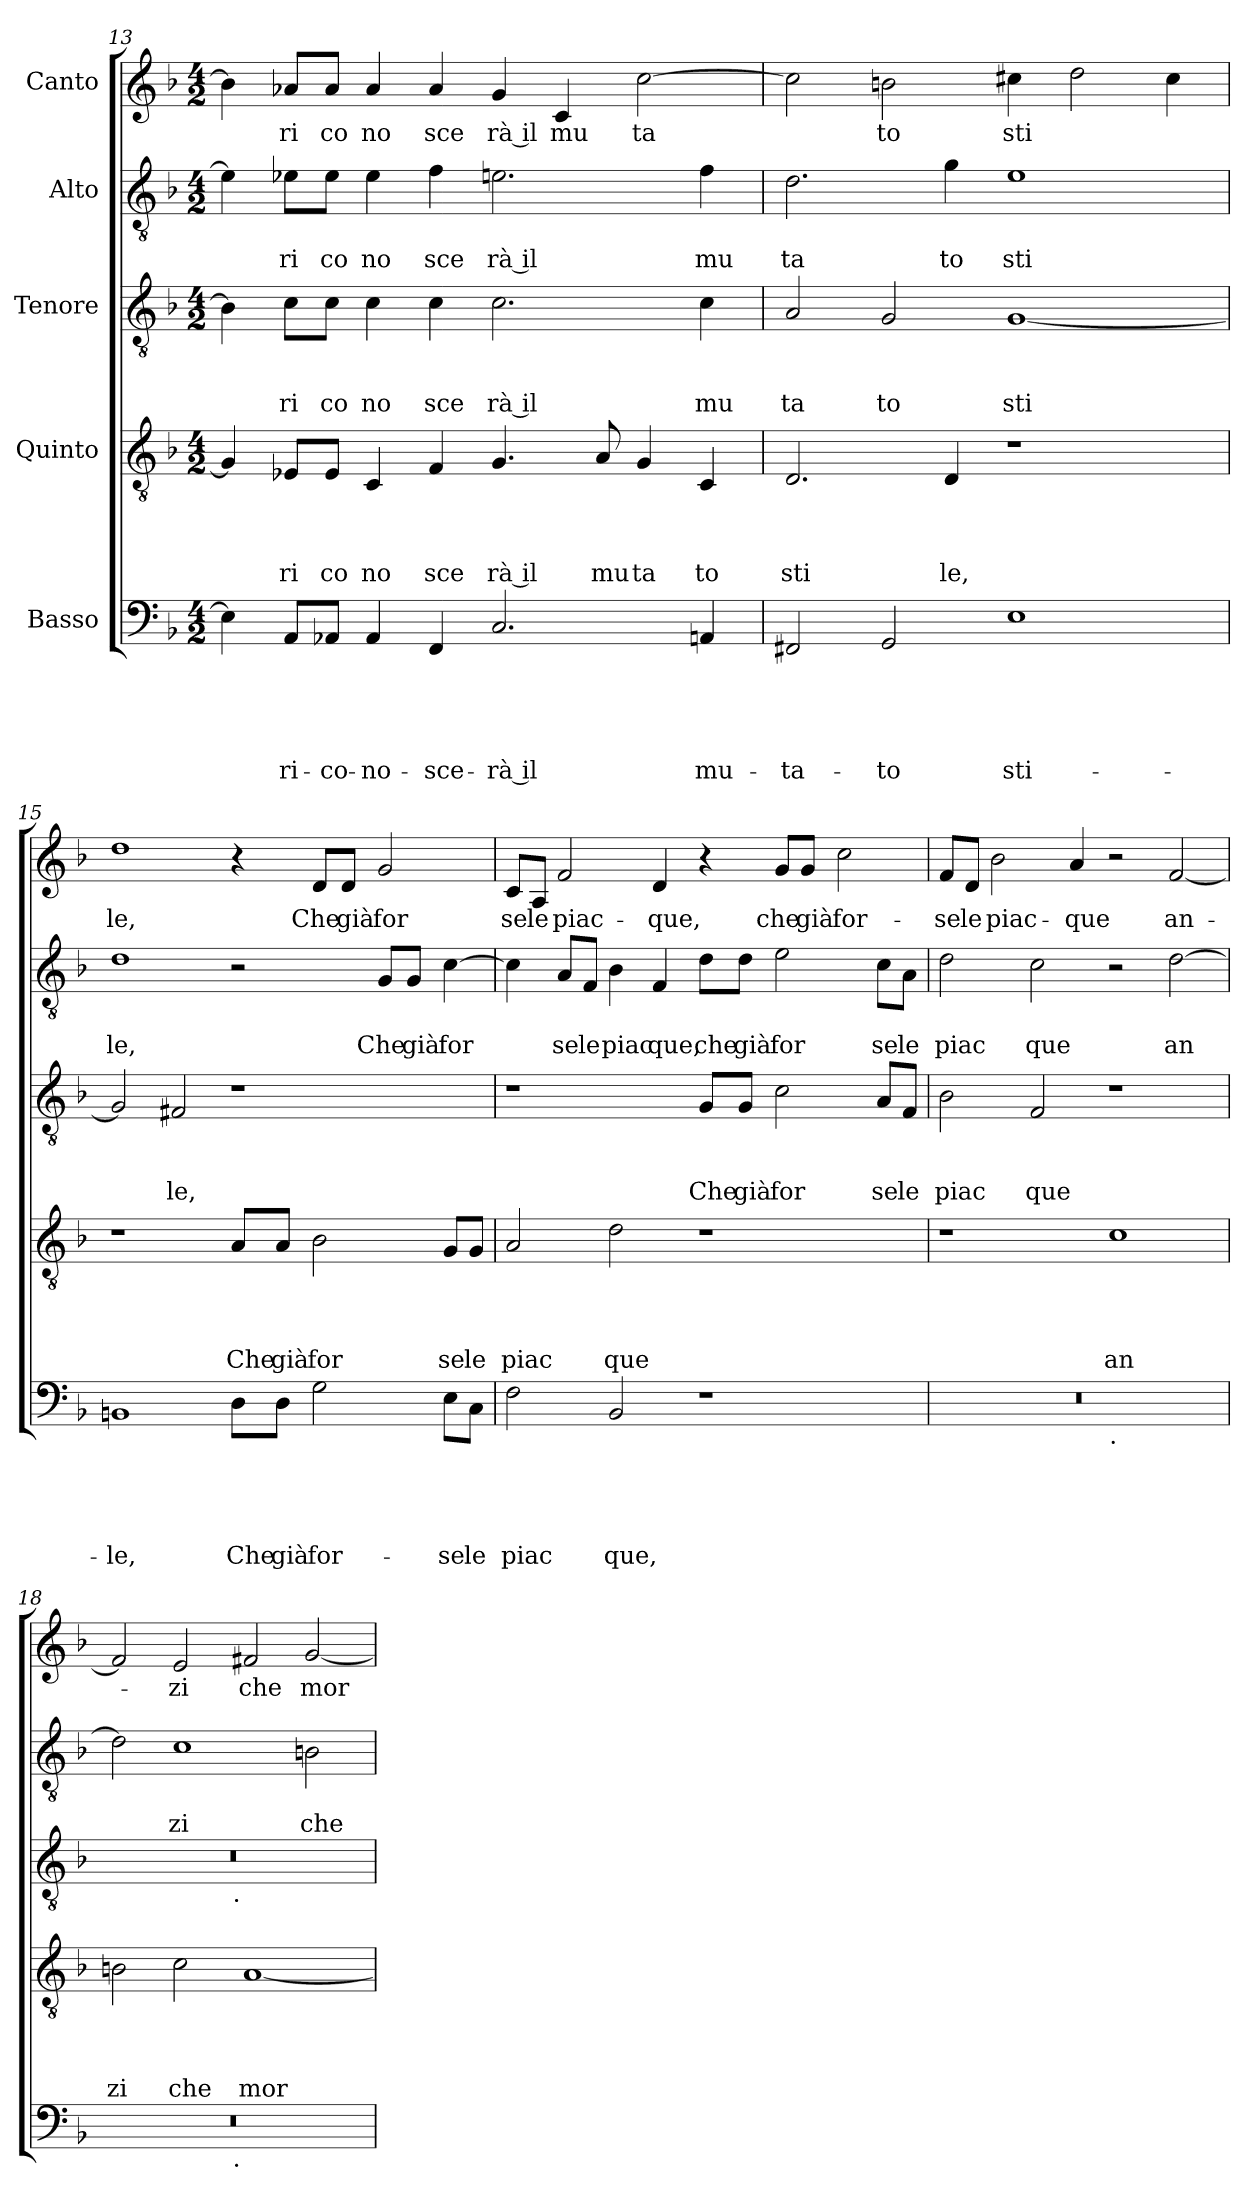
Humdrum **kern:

**kern	**text	**text	**text	**text	**text	**kern	**text	**text	**text	**text	**kern	**text	**text	**text	**kern	**text	**text	**kern	**text
*part5	*part5	*part5	*part5	*part5	*part5	*part4	*part4	*part4	*part4	*part4	*part3	*part3	*part3	*part3	*part2	*part2	*part2	*part1	*part1
*staff5	*staff5	*staff5	*staff5	*staff5	*staff5	*staff4	*staff4	*staff4	*staff4	*staff4	*staff3	*staff3	*staff3	*staff3	*staff2	*staff2	*staff2	*staff1	*staff1
*I"Basso	*	*	*	*	*	*I"Quinto	*	*	*	*	*I"Tenore	*	*	*	*I"Alto	*	*	*I"Canto	*
*clefF4	*	*	*	*	*	*clefGv2	*	*	*	*	*clefGv2	*	*	*	*clefGv2	*	*	*clefG2	*
*k[b-]	*	*	*	*	*	*k[b-]	*	*	*	*	*k[b-]	*	*	*	*k[b-]	*	*	*k[b-]	*
*F:	*	*	*	*	*	*F:	*	*	*	*	*F:	*	*	*	*F:	*	*	*F:	*
*M4/2	*	*	*	*	*	*M4/2	*	*	*	*	*M4/2	*	*	*	*M4/2	*	*	*M4/2	*
=13	=13	=13	=13	=13	=13	=13	=13	=13	=13	=13	=13	=13	=13	=13	=13	=13	=13	=13	=13
4E-\]	.	.	.	.	.	4G/]	.	.	.	.	4B-\]	.	.	.	4e-\]	.	.	4b-\]	.
!	!	!	!	!	!LO:LY:b	!	!	!	!	!LO:LY:b	!	!	!	!LO:LY:b	!	!	!LO:LY:b	!	!LO:LY:b
8AA/L	.	.	.	.	ri-	8E-X/L	.	.	.	ri	8c\L	.	.	ri	8e-X\L	.	ri	8a-X/L	ri
!	!	!	!	!	!LO:LY:b	!	!	!	!	!LO:LY:b	!	!	!	!LO:LY:b	!	!	!LO:LY:b	!	!LO:LY:b
8AA-X/J	.	.	.	.	-co-	8E-/J	.	.	.	co	8c\J	.	.	co	8e-\J	.	co	8a-/J	co
!	!	!	!	!	!LO:LY:b	!	!	!	!	!LO:LY:b	!	!	!	!LO:LY:b	!	!	!LO:LY:b	!	!LO:LY:b
4AA-/	.	.	.	.	-no-	4C/	.	.	.	no	4c\	.	.	no	4e-\	.	no	4a-/	no
!	!	!	!	!	!LO:LY:b	!	!	!	!	!LO:LY:b	!	!	!	!LO:LY:b	!	!	!LO:LY:b	!	!LO:LY:b
4FF/	.	.	.	.	-sce-	4F/	.	.	.	sce	4c\	.	.	sce	4f\	.	sce	4a-/	sce
!	!	!	!	!	!LO:LY:b:rj	!	!	!	!	!LO:LY:b:rj	!	!	!	!LO:LY:b:rj	!	!	!LO:LY:b:rj	!	!LO:LY:b:rj
2.C/	.	.	.	.	-rà il	4.G/	.	.	.	rà il	2.c\	.	.	rà il	2.en\	.	rà il	4g/	rà il
!	!	!	!	!	!	!	!	!	!	!	!	!	!	!	!	!	!	!	!LO:LY:b
.	.	.	.	.	.	.	.	.	.	.	.	.	.	.	.	.	.	4c/	mu
!	!	!	!	!	!	!	!	!	!	!LO:LY:b	!	!	!	!	!	!	!	!	!
.	.	.	.	.	.	8A/	.	.	.	mu	.	.	.	.	.	.	.	.	.
!	!	!	!	!	!	!	!	!	!	!LO:LY:b	!	!	!	!	!	!	!	!	!LO:LY:b
.	.	.	.	.	.	4G/	.	.	.	ta	.	.	.	.	.	.	.	[>2cc\	ta
!	!	!	!	!	!LO:LY:b	!	!	!	!	!LO:LY:b	!	!	!	!LO:LY:b	!	!	!LO:LY:b	!	!
4AAn/	.	.	.	.	mu-	4C/	.	.	.	to	4c\	.	.	mu	4f\	.	mu	.	.
=14	=14	=14	=14	=14	=14	=14	=14	=14	=14	=14	=14	=14	=14	=14	=14	=14	=14	=14	=14
!	!	!	!	!	!LO:LY:b	!	!	!	!	!LO:LY:b	!	!	!	!LO:LY:b	!	!	!LO:LY:b	!	!
2FF#X/	.	.	.	.	-ta-	2.D/	.	.	.	sti	2A/	.	.	ta	2.d\	.	ta	2cc\]	.
!	!	!	!	!	!LO:LY:b	!	!	!	!	!	!	!	!	!LO:LY:b	!	!	!	!	!LO:LY:b
2GG/	.	.	.	.	-to	.	.	.	.	.	2G/	.	.	to	.	.	.	2bn\	to
!	!	!	!	!	!	!	!	!	!	!LO:LY:b	!	!	!	!	!	!	!LO:LY:b	!	!
.	.	.	.	.	.	4D/	.	.	.	le,	.	.	.	.	4g\	.	to	.	.
!	!	!	!	!	!LO:LY:b	!	!	!	!	!	!	!	!	!LO:LY:b	!	!	!LO:LY:b	!	!LO:LY:b
1E	.	.	.	.	sti-	1r	.	.	.	.	[<1G	.	.	sti	1e	.	sti	4cc#X\	sti
.	.	.	.	.	.	.	.	.	.	.	.	.	.	.	.	.	.	2dd\	.
.	.	.	.	.	.	.	.	.	.	.	.	.	.	.	.	.	.	4cc#\	.
=15	=15	=15	=15	=15	=15	=15	=15	=15	=15	=15	=15	=15	=15	=15	=15	=15	=15	=15	=15
!	!	!	!	!	!LO:LY:b	!	!	!	!	!	!	!	!	!	!	!	!LO:LY:b	!	!LO:LY:b
1BBn	.	.	.	.	-le,	1r	.	.	.	.	2G/]	.	.	.	1d	.	le,	1dd	le,
!	!	!	!	!	!	!	!	!	!	!	!	!	!	!LO:LY:b	!	!	!	!	!
.	.	.	.	.	.	.	.	.	.	.	2F#X/	.	.	le,	.	.	.	.	.
!	!	!	!	!	!LO:LY:b	!	!	!	!	!LO:LY:b	!	!	!	!	!	!	!	!	!
8D\L	.	.	.	.	Che	8A/L	.	.	.	Che	1r	.	.	.	2r	.	.	4r	.
!	!	!	!	!	!LO:LY:b	!	!	!	!	!LO:LY:b	!	!	!	!	!	!	!	!	!
8D\J	.	.	.	.	già	8A/J	.	.	.	già	.	.	.	.	.	.	.	.	.
!	!	!	!	!	!LO:LY:b	!	!	!	!	!LO:LY:b	!	!	!	!	!	!	!	!	!LO:LY:b
2G\	.	.	.	.	for-	2B-\	.	.	.	for	.	.	.	.	.	.	.	8d/L	Che
!	!	!	!	!	!	!	!	!	!	!	!	!	!	!	!	!	!	!	!LO:LY:b
.	.	.	.	.	.	.	.	.	.	.	.	.	.	.	.	.	.	8d/J	già
!	!	!	!	!	!	!	!	!	!	!	!	!	!	!	!	!	!LO:LY:b	!	!LO:LY:b
.	.	.	.	.	.	.	.	.	.	.	.	.	.	.	8G/L	.	Che	2g/	for
!	!	!	!	!	!	!	!	!	!	!	!	!	!	!	!	!	!LO:LY:b	!	!
.	.	.	.	.	.	.	.	.	.	.	.	.	.	.	8G/J	.	già	.	.
!	!	!	!	!	!LO:LY:b	!	!	!	!	!LO:LY:b	!	!	!	!	!	!	!LO:LY:b	!	!
8E\L	.	.	.	.	-se	8G/L	.	.	.	se	.	.	.	.	[<4c\	.	for	.	.
!	!	!	!	!	!LO:LY:b	!	!	!	!	!LO:LY:b	!	!	!	!	!	!	!	!	!
8C\J	.	.	.	.	le	8G/J	.	.	.	le	.	.	.	.	.	.	.	.	.
!!LO:LB:g=z
=16	=16	=16	=16	=16	=16	=16	=16	=16	=16	=16	=16	=16	=16	=16	=16	=16	=16	=16	=16
!	!	!	!	!	!LO:LY:b	!	!	!	!	!LO:LY:b	!	!	!	!	!	!	!	!	!LO:LY:b
2F\	.	.	.	.	piac	2A/	.	.	.	piac	1r	.	.	.	4c\]	.	.	8c/L	se
!	!	!	!	!	!	!	!	!	!	!	!	!	!	!	!	!	!	!	!LO:LY:b
.	.	.	.	.	.	.	.	.	.	.	.	.	.	.	.	.	.	8A/J	le
!	!	!	!	!	!	!	!	!	!	!	!	!	!	!	!	!	!LO:LY:b	!	!LO:LY:b
.	.	.	.	.	.	.	.	.	.	.	.	.	.	.	8A/L	.	se	2f/	piac-
!	!	!	!	!	!	!	!	!	!	!	!	!	!	!	!	!	!LO:LY:b	!	!
.	.	.	.	.	.	.	.	.	.	.	.	.	.	.	8F/J	.	le	.	.
!	!	!	!	!	!LO:LY:b	!	!	!	!	!LO:LY:b	!	!	!	!	!	!	!LO:LY:b	!	!
2BB-/	.	.	.	.	que,	2d\	.	.	.	que	.	.	.	.	4B-\	.	piac	.	.
!	!	!	!	!	!	!	!	!	!	!	!	!	!	!	!	!	!LO:LY:b	!	!LO:LY:b
.	.	.	.	.	.	.	.	.	.	.	.	.	.	.	4F/	.	que,	4d/	-que,
!	!	!	!	!	!	!	!	!	!	!	!	!	!	!LO:LY:b	!	!	!LO:LY:b	!	!
1r	.	.	.	.	.	1r	.	.	.	.	8G/L	.	.	Che	8d\L	.	che	4r	.
!	!	!	!	!	!	!	!	!	!	!	!	!	!	!LO:LY:b	!	!	!LO:LY:b	!	!
.	.	.	.	.	.	.	.	.	.	.	8G/J	.	.	già	8d\J	.	già	.	.
!	!	!	!	!	!	!	!	!	!	!	!	!	!	!LO:LY:b	!	!	!LO:LY:b	!	!LO:LY:b
.	.	.	.	.	.	.	.	.	.	.	2c\	.	.	for	2e\	.	for	8g/L	che
!	!	!	!	!	!	!	!	!	!	!	!	!	!	!	!	!	!	!	!LO:LY:b
.	.	.	.	.	.	.	.	.	.	.	.	.	.	.	.	.	.	8g/J	già
!	!	!	!	!	!	!	!	!	!	!	!	!	!	!	!	!	!	!	!LO:LY:b
.	.	.	.	.	.	.	.	.	.	.	.	.	.	.	.	.	.	2cc\	for-
!	!	!	!	!	!	!	!	!	!	!	!	!	!	!LO:LY:b	!	!	!LO:LY:b	!	!
.	.	.	.	.	.	.	.	.	.	.	8A/L	.	.	se	8c\L	.	se	.	.
!	!	!	!	!	!	!	!	!	!	!	!	!	!	!LO:LY:b	!	!	!LO:LY:b	!	!
.	.	.	.	.	.	.	.	.	.	.	8F/J	.	.	le	8A\J	.	le	.	.
=17	=17	=17	=17	=17	=17	=17	=17	=17	=17	=17	=17	=17	=17	=17	=17	=17	=17	=17	=17
!	!	!	!	!	!	!	!	!	!	!	!	!	!	!LO:LY:b	!	!	!LO:LY:b	!	!LO:LY:b
*^	*	*	*	*	*	*	*	*	*	*	*	*	*	*	*	*	*	*	*
0r	1ryy	.	.	.	.	.	1r	.	.	.	.	2B-\	.	.	piac	2d\	.	piac	8f/L	-se
!	!	!	!	!	!	!	!	!	!	!	!	!	!	!	!	!	!	!	!	!LO:LY:b
.	.	.	.	.	.	.	.	.	.	.	.	.	.	.	.	.	.	.	8d/J	le
!	!	!	!	!	!	!	!	!	!	!	!	!	!	!	!	!	!	!	!	!LO:LY:b
.	.	.	.	.	.	.	.	.	.	.	.	.	.	.	.	.	.	.	2b-\	piac-
!	!	!	!	!	!	!	!	!	!	!	!	!	!	!	!LO:LY:b	!	!	!LO:LY:b	!	!
.	.	.	.	.	.	.	.	.	.	.	.	2F/	.	.	que	2c\	.	que	.	.
!	!	!	!	!	!	!	!	!	!	!	!	!	!	!	!	!	!	!	!	!LO:LY:b
.	.	.	.	.	.	.	.	.	.	.	.	.	.	.	.	.	.	.	4a/	-que
!	!LO:TX:b:t=.	!	!	!	!	!	!	!	!	!	!	!	!	!	!	!	!	!	!	!
!	!	!	!	!	!	!	!	!	!	!	!LO:LY:b	!	!	!	!	!	!	!	!	!
.	1ryy	.	.	.	.	.	1c	.	.	.	an	1r	.	.	.	2r	.	.	2r	.
!	!	!	!	!	!	!	!	!	!	!	!	!	!	!	!	!	!	!LO:LY:b	!	!LO:LY:b
.	.	.	.	.	.	.	.	.	.	.	.	.	.	.	.	[>2d\	.	an	[<2f/	an-
=18	=18	=18	=18	=18	=18	=18	=18	=18	=18	=18	=18	=18	=18	=18	=18	=18	=18	=18	=18	=18
!	!	!	!	!	!	!	!	!	!	!	!LO:LY:b	!	!	!	!	!	!	!	!	!
*	*	*	*	*	*	*	*	*	*	*	*	*^	*	*	*	*	*	*	*	*
0r	2ryy	.	.	.	.	.	2Bn\	.	.	.	zi	0r	2ryy	.	.	.	2d\]	.	.	2f/]	.
!	!	!	!	!	!	!	!	!	!	!	!LO:LY:b	!	!	!	!	!	!	!	!LO:LY:b	!	!LO:LY:b
.	4...ryy	.	.	.	.	.	2c\	.	.	.	che	.	4...ryy	.	.	.	1c	.	zi	2e/	-zi
!	!	!	!	!	!	!	!	!	!	!	!	!	!LO:TX:b:t=.	!	!	!	!	!	!	!	!
!	!LO:TX:b:t=.	!	!	!	!	!	!	!	!	!	!	!	!	!	!	!	!	!	!	!	!
.	1ryy	.	.	.	.	.	.	.	.	.	.	.	1ryy	.	.	.	.	.	.	.	.
!	!	!	!	!	!	!	!	!	!	!	!LO:LY:b	!	!	!	!	!	!	!	!	!	!LO:LY:b
.	.	.	.	.	.	.	[<1A	.	.	.	mor	.	.	.	.	.	.	.	.	2f#X/	che
!	!	!	!	!	!	!	!	!	!	!	!	!	!	!	!	!	!	!	!LO:LY:b	!	!LO:LY:b
.	.	.	.	.	.	.	.	.	.	.	.	.	.	.	.	.	2Bn\	.	che	[<2g/	mor-
.	32ryy	.	.	.	.	.	.	.	.	.	.	.	32ryy	.	.	.	.	.	.	.	.
*v	*v	*	*	*	*	*	*	*	*	*	*	*v	*v	*	*	*	*	*	*	*	*
=	=	=	=	=	=	=	=	=	=	=	=	=	=	=	=	=	=	=	=
*-	*-	*-	*-	*-	*-	*-	*-	*-	*-	*-	*-	*-	*-	*-	*-	*-	*-	*-	*-
